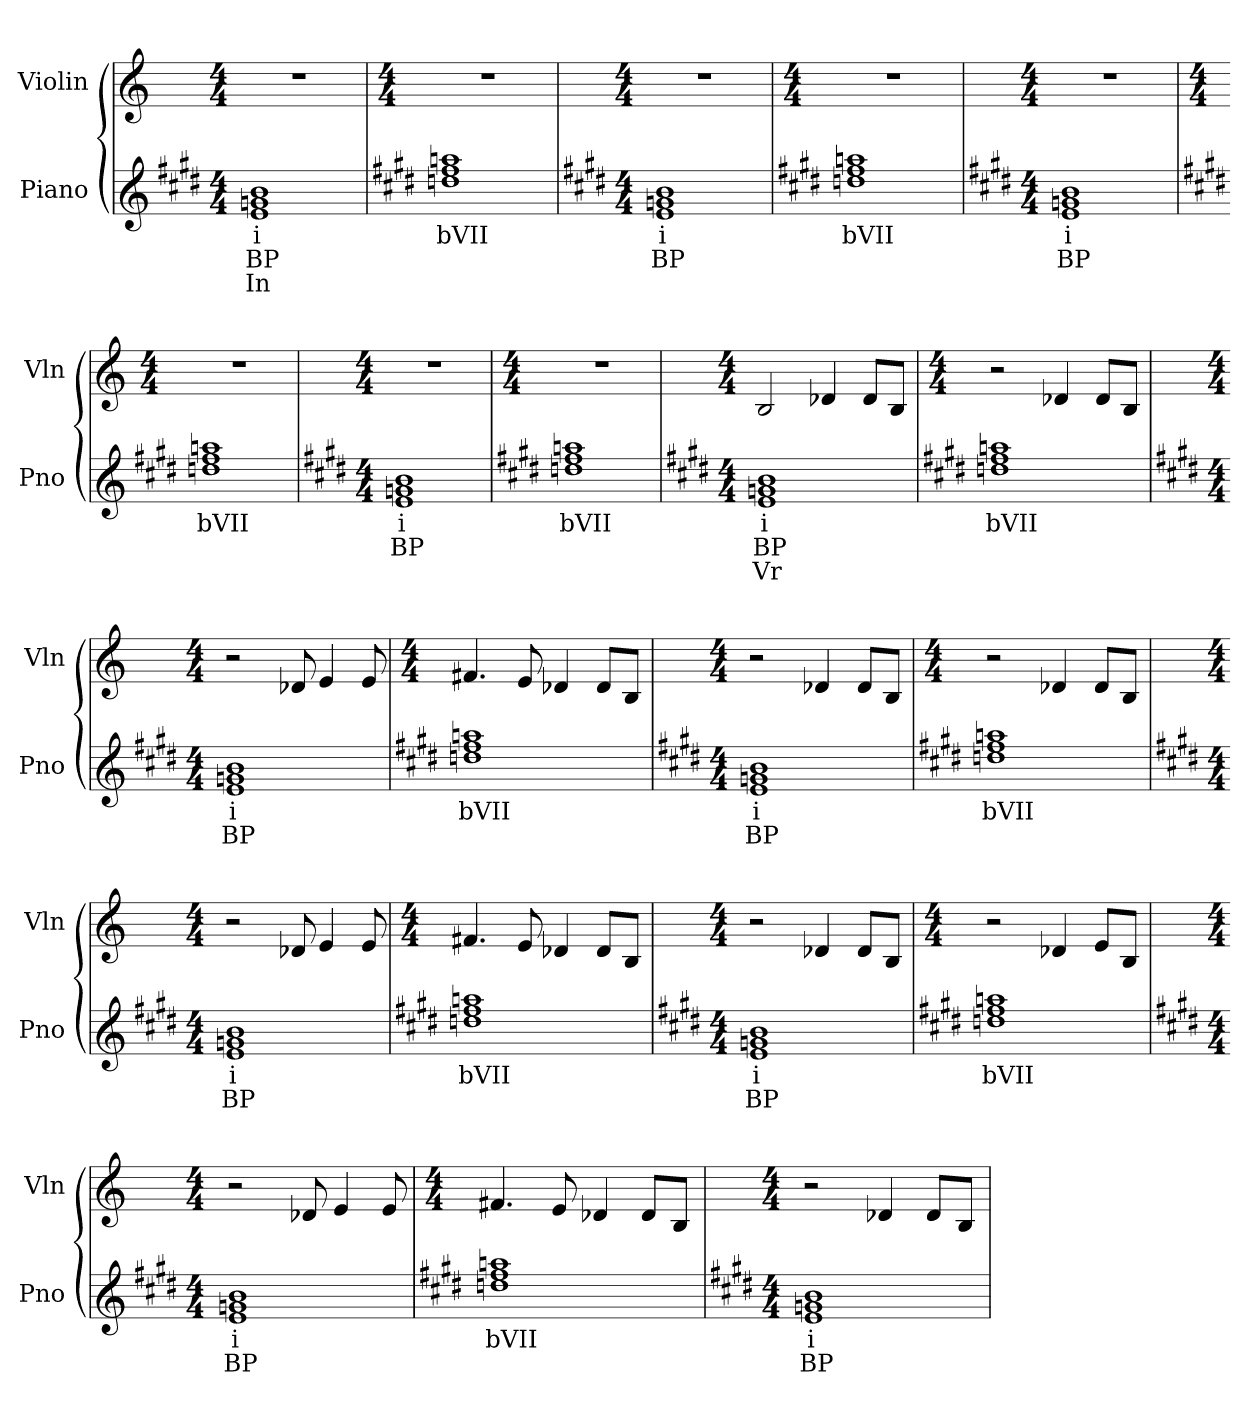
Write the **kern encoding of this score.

**kern	**text	**text	**text	**kern
*part2	*part2	*part2	*part2	*part1
*staff2	*staff2	*staff2	*staff2	*staff1
*I"Piano	*	*	*	*I"Violin
*I'Pno	*	*	*	*I'Vln
*k[f#c#g#d#]	*	*	*	*
*E:	*	*	*	*
*M4/4	*	*	*	*M4/4
=	=	=	=	=
1e 1gn 1b	i	BP	In	1r
=	=	=	=	=
*k[f#c#g#d#]	*	*	*	*
*E:	*	*	*	*
*	*	*	*	*M4/4
1ddn 1ff# 1aan	bVII	.	.	1r
=	=	=	=	=
*k[f#c#g#d#]	*	*	*	*
*E:	*	*	*	*
*M4/4	*	*	*	*M4/4
1e 1gn 1b	i	BP	.	1r
=	=	=	=	=
*k[f#c#g#d#]	*	*	*	*
*E:	*	*	*	*
*	*	*	*	*M4/4
1ddn 1ff# 1aan	bVII	.	.	1r
=	=	=	=	=
*k[f#c#g#d#]	*	*	*	*
*E:	*	*	*	*
*M4/4	*	*	*	*M4/4
1e 1gn 1b	i	BP	.	1r
=	=	=	=	=
*k[f#c#g#d#]	*	*	*	*
*E:	*	*	*	*
*	*	*	*	*M4/4
1ddn 1ff# 1aan	bVII	.	.	1r
=	=	=	=	=
*k[f#c#g#d#]	*	*	*	*
*E:	*	*	*	*
*M4/4	*	*	*	*M4/4
1e 1gn 1b	i	BP	.	1r
=	=	=	=	=
*k[f#c#g#d#]	*	*	*	*
*E:	*	*	*	*
*	*	*	*	*M4/4
1ddn 1ff# 1aan	bVII	.	.	1r
=	=	=	=	=
*k[f#c#g#d#]	*	*	*	*
*E:	*	*	*	*
*M4/4	*	*	*	*M4/4
1e 1gn 1b	i	BP	Vr	2B
.	.	.	.	4d-X
.	.	.	.	8d-L
.	.	.	.	8BJ
=	=	=	=	=
*k[f#c#g#d#]	*	*	*	*
*E:	*	*	*	*
*	*	*	*	*M4/4
1ddn 1ff# 1aan	bVII	.	.	2r
.	.	.	.	4d-X
.	.	.	.	8d-L
.	.	.	.	8BJ
=	=	=	=	=
*k[f#c#g#d#]	*	*	*	*
*E:	*	*	*	*
*M4/4	*	*	*	*M4/4
1e 1gn 1b	i	BP	.	2r
.	.	.	.	8d-X
.	.	.	.	4e
.	.	.	.	8e
=	=	=	=	=
*k[f#c#g#d#]	*	*	*	*
*E:	*	*	*	*
*	*	*	*	*M4/4
1ddn 1ff# 1aan	bVII	.	.	4.f#X
.	.	.	.	8e
.	.	.	.	4d-X
.	.	.	.	8d-L
.	.	.	.	8BJ
=	=	=	=	=
*k[f#c#g#d#]	*	*	*	*
*E:	*	*	*	*
*M4/4	*	*	*	*M4/4
1e 1gn 1b	i	BP	.	2r
.	.	.	.	4d-X
.	.	.	.	8d-L
.	.	.	.	8BJ
=	=	=	=	=
*k[f#c#g#d#]	*	*	*	*
*E:	*	*	*	*
*	*	*	*	*M4/4
1ddn 1ff# 1aan	bVII	.	.	2r
.	.	.	.	4d-X
.	.	.	.	8d-L
.	.	.	.	8BJ
=	=	=	=	=
*k[f#c#g#d#]	*	*	*	*
*E:	*	*	*	*
*M4/4	*	*	*	*M4/4
1e 1gn 1b	i	BP	.	2r
.	.	.	.	8d-X
.	.	.	.	4e
.	.	.	.	8e
=	=	=	=	=
*k[f#c#g#d#]	*	*	*	*
*E:	*	*	*	*
*	*	*	*	*M4/4
1ddn 1ff# 1aan	bVII	.	.	4.f#X
.	.	.	.	8e
.	.	.	.	4d-X
.	.	.	.	8d-L
.	.	.	.	8BJ
=	=	=	=	=
*k[f#c#g#d#]	*	*	*	*
*E:	*	*	*	*
*M4/4	*	*	*	*M4/4
1e 1gn 1b	i	BP	.	2r
.	.	.	.	4d-X
.	.	.	.	8d-L
.	.	.	.	8BJ
=	=	=	=	=
*k[f#c#g#d#]	*	*	*	*
*E:	*	*	*	*
*	*	*	*	*M4/4
1ddn 1ff# 1aan	bVII	.	.	2r
.	.	.	.	4d-X
.	.	.	.	8eL
.	.	.	.	8BJ
=	=	=	=	=
*k[f#c#g#d#]	*	*	*	*
*E:	*	*	*	*
*M4/4	*	*	*	*M4/4
1e 1gn 1b	i	BP	.	2r
.	.	.	.	8d-X
.	.	.	.	4e
.	.	.	.	8e
=	=	=	=	=
*k[f#c#g#d#]	*	*	*	*
*E:	*	*	*	*
*	*	*	*	*M4/4
1ddn 1ff# 1aan	bVII	.	.	4.f#X
.	.	.	.	8e
.	.	.	.	4d-X
.	.	.	.	8d-L
.	.	.	.	8BJ
=	=	=	=	=
*k[f#c#g#d#]	*	*	*	*
*E:	*	*	*	*
*M4/4	*	*	*	*M4/4
1e 1gn 1b	i	BP	.	2r
.	.	.	.	4d-X
.	.	.	.	8d-L
.	.	.	.	8BJ
=	=	=	=	=
*-	*-	*-	*-	*-
